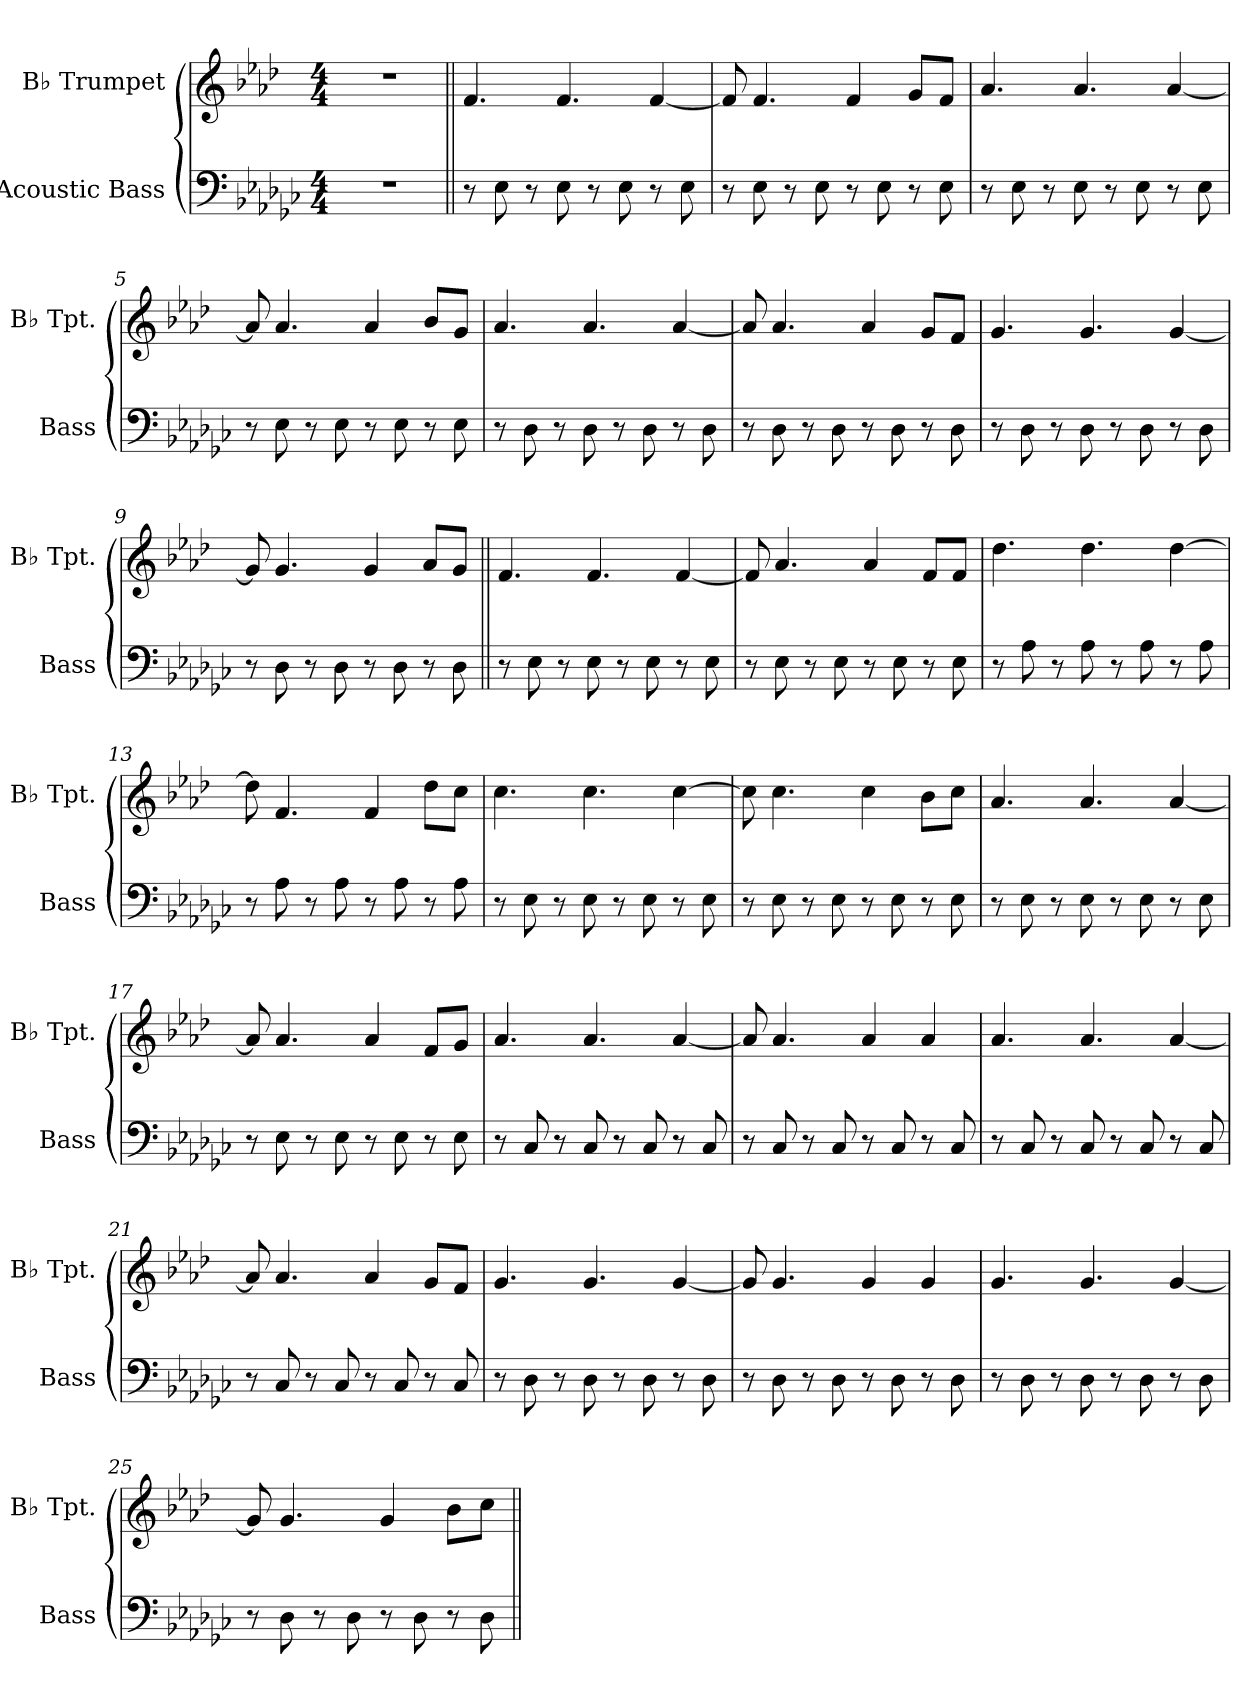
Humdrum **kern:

**kern	**kern
*part2	*part1
*staff2	*staff1
*I"Acoustic Bass	*I"B♭ Trumpet
*I'Bass	*I'B♭ Tpt.
*clefF4	*clefG2
*ITrd7c12	*ITrd1c2
*k[b-e-a-d-g-c-]	*k[b-e-a-d-g-c-]
*M4/4	*M4/4
=1	=1
1r	1r
=2||	=2||
!!LO:REH:place=s1:a:B:fs=14:t=A
*	*MM180
8r	4.e-
8EE-	.
8r	.
8EE-	4.e-
8r	.
8EE-	.
8r	[4e-
8EE-	.
=3	=3
8r	8e-]
8EE-	4.e-
8r	.
8EE-	.
8r	4e-
8EE-	.
8r	8fL
8EE-	8e-J
=4	=4
8r	4.g-
8EE-	.
8r	.
8EE-	4.g-
8r	.
8EE-	.
8r	[4g-
8EE-	.
=5	=5
8r	8g-]
8EE-	4.g-
8r	.
8EE-	.
8r	4g-
8EE-	.
8r	8a-L
8EE-	8fJ
=6	=6
8r	4.g-
8DD-	.
8r	.
8DD-	4.g-
8r	.
8DD-	.
8r	[4g-
8DD-	.
=7	=7
8r	8g-]
8DD-	4.g-
8r	.
8DD-	.
8r	4g-
8DD-	.
8r	8fL
8DD-	8e-J
=8	=8
8r	4.f
8DD-	.
8r	.
8DD-	4.f
8r	.
8DD-	.
8r	[4f
8DD-	.
=9	=9
8r	8f]
8DD-	4.f
8r	.
8DD-	.
8r	4f
8DD-	.
8r	8g-L
8DD-	8fJ
=10||	=10||
8r	4.e-
8EE-	.
8r	.
8EE-	4.e-
8r	.
8EE-	.
8r	[4e-
8EE-	.
=11	=11
8r	8e-]
8EE-	4.g-
8r	.
8EE-	.
8r	4g-
8EE-	.
8r	8e-L
8EE-	8e-J
=12	=12
8r	4.cc-
8AA-	.
8r	.
8AA-	4.cc-
8r	.
8AA-	.
8r	[4cc-
8AA-	.
=13	=13
8r	8cc-]
8AA-	4.e-
8r	.
8AA-	.
8r	4e-
8AA-	.
8r	8cc-L
8AA-	8b-J
=14	=14
8r	4.b-
8EE-	.
8r	.
8EE-	4.b-
8r	.
8EE-	.
8r	[4b-
8EE-	.
=15	=15
8r	8b-]
8EE-	4.b-
8r	.
8EE-	.
8r	4b-
8EE-	.
8r	8a-L
8EE-	8b-J
=16	=16
8r	4.g-
8EE-	.
8r	.
8EE-	4.g-
8r	.
8EE-	.
8r	[4g-
8EE-	.
=17	=17
8r	8g-]
8EE-	4.g-
8r	.
8EE-	.
8r	4g-
8EE-	.
8r	8e-L
8EE-	8fJ
=18	=18
8r	4.g-
8CC-	.
8r	.
8CC-	4.g-
8r	.
8CC-	.
8r	[4g-
8CC-	.
=19	=19
8r	8g-]
8CC-	4.g-
8r	.
8CC-	.
8r	4g-
8CC-	.
8r	4g-
8CC-	.
=20	=20
8r	4.g-
8CC-	.
8r	.
8CC-	4.g-
8r	.
8CC-	.
8r	[4g-
8CC-	.
=21	=21
8r	8g-]
8CC-	4.g-
8r	.
8CC-	.
8r	4g-
8CC-	.
8r	8fL
8CC-	8e-J
=22	=22
8r	4.f
8DD-	.
8r	.
8DD-	4.f
8r	.
8DD-	.
8r	[4f
8DD-	.
=23	=23
8r	8f]
8DD-	4.f
8r	.
8DD-	.
8r	4f
8DD-	.
8r	4f
8DD-	.
=24	=24
8r	4.f
8DD-	.
8r	.
8DD-	4.f
8r	.
8DD-	.
8r	[4f
8DD-	.
=25	=25
8r	8f]
8DD-	4.f
8r	.
8DD-	.
8r	4f
8DD-	.
8r	8a-L
8DD-	8b-J
=||	=||
*-	*-
